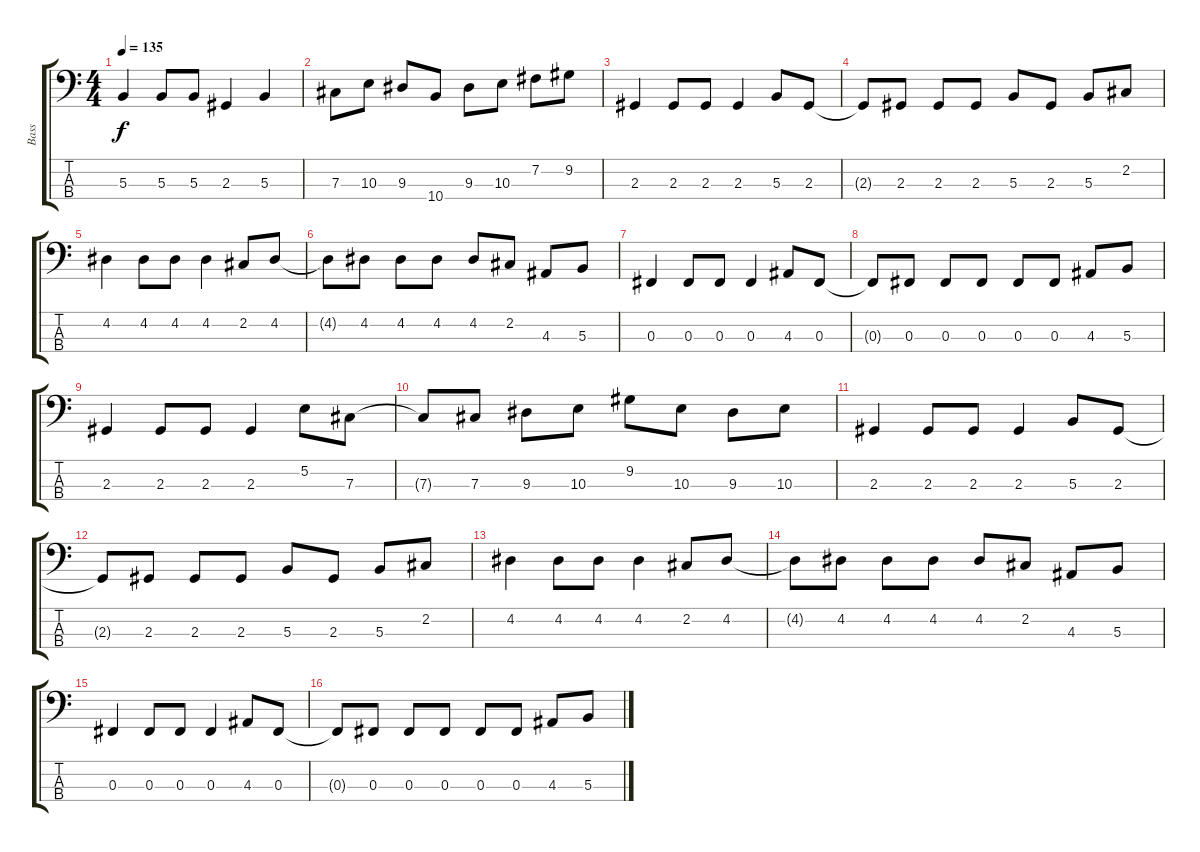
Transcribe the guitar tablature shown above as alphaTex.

\track ("Bass" "Bass") {instrument electricbassfinger}
\staff {score tabs}
\tuning (E2 B1 Gb1 Db1) {hide}
\ts (4 4)
\tempo 135
\clef f4
\ks c
5.3.4{dy f} 5.3.8 5.3.8 2.3.4 5.3.4 |
7.3.8 10.3.8 9.3.8 10.4.8 9.3.8 10.3.8 7.2.8 9.2.8 |
2.3.4 2.3.8 2.3.8 2.3.4 5.3.8 2.3.8 |
2.3{t}.8 2.3.8 2.3.8 2.3.8 5.3.8 2.3.8 5.3.8 2.2.8 |
4.2.4 4.2.8 4.2.8 4.2.4 2.2.8 4.2.8 |
4.2{t}.8 4.2.8 4.2.8 4.2.8 4.2.8 2.2.8 4.3.8 5.3.8 |
0.3.4 0.3.8 0.3.8 0.3.4 4.3.8 0.3.8 |
0.3{t}.8 0.3.8 0.3.8 0.3.8 0.3.8 0.3.8 4.3.8 5.3.8 |
2.3.4 2.3.8 2.3.8 2.3.4 5.2.8 7.3.8 |
7.3{t}.8 7.3.8 9.3.8 10.3.8 9.2.8 10.3.8 9.3.8 10.3.8 |
2.3.4 2.3.8 2.3.8 2.3.4 5.3.8 2.3.8 |
2.3{t}.8 2.3.8 2.3.8 2.3.8 5.3.8 2.3.8 5.3.8 2.2.8 |
4.2.4 4.2.8 4.2.8 4.2.4 2.2.8 4.2.8 |
4.2{t}.8 4.2.8 4.2.8 4.2.8 4.2.8 2.2.8 4.3.8 5.3.8 |
0.3.4 0.3.8 0.3.8 0.3.4 4.3.8 0.3.8 |
0.3{t}.8 0.3.8 0.3.8 0.3.8 0.3.8 0.3.8 4.3.8 5.3.8
